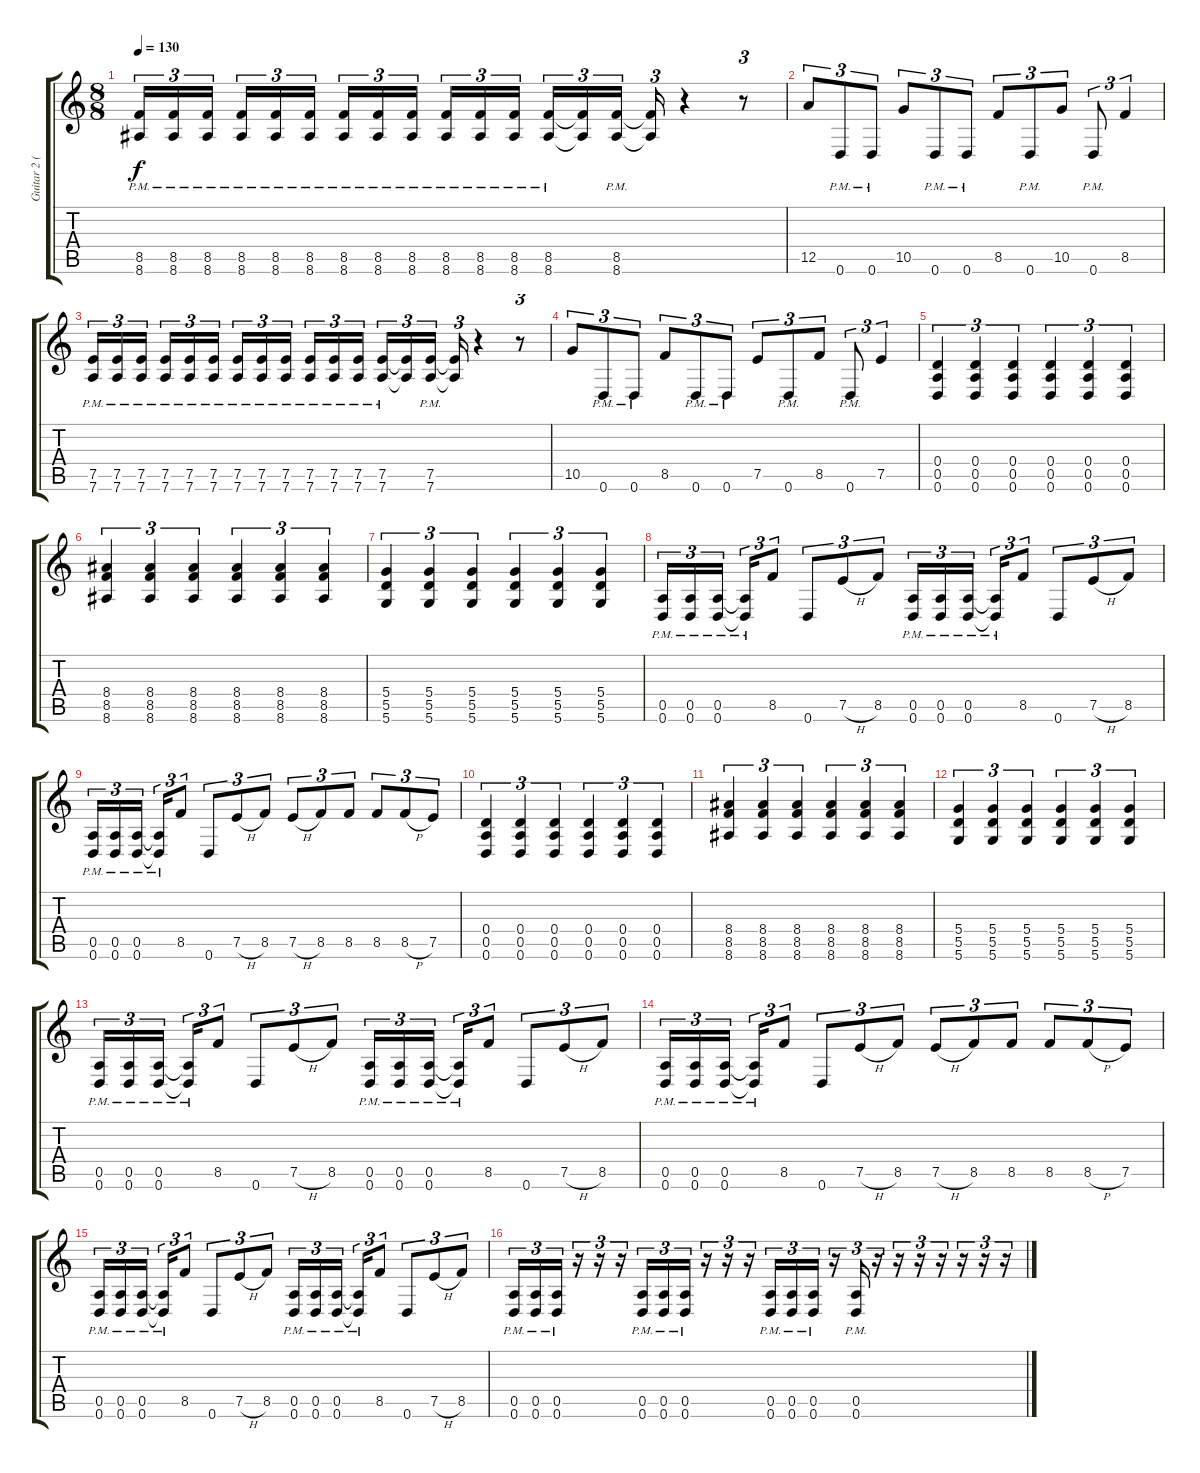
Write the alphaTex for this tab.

\track ("Guitar 2 (left speaker)" "Guitar 2 (") {instrument distortionguitar}
\staff {score tabs}
\tuning (E4 B3 G3 D3 A2 D2) {hide}
\ts (8 8)
\tempo 130
\clef g2
\ks c
(8.5{pm} 8.6{pm}).16{tu (3 2) dy f} (8.5{pm} 8.6{pm}).16{tu (3 2)} (8.5{pm} 8.6{pm}).16{tu (3 2)} (8.5{pm} 8.6{pm}).16{tu (3 2)} (8.5{pm} 8.6{pm}).16{tu (3 2)} (8.5{pm} 8.6{pm}).16{tu (3 2)} (8.5{pm} 8.6{pm}).16{tu (3 2)} (8.5{pm} 8.6{pm}).16{tu (3 2)} (8.5{pm} 8.6{pm}).16{tu (3 2)} (8.5{pm} 8.6{pm}).16{tu (3 2)} (8.5{pm} 8.6{pm}).16{tu (3 2)} (8.5{pm} 8.6{pm}).16{tu (3 2)} (8.5{pm} 8.6{pm}).16{tu (3 2)} (8.5{t} 8.6{t}).16{tu (3 2)} (8.5{pm} 8.6{pm}).16{tu (3 2)} (8.5{t} 8.6{t}).16{tu (3 2)} r.4 r.8{tu (3 2)} |
12.5.8{tu (3 2)} 0.6{pm}.8{tu (3 2)} 0.6{pm}.8{tu (3 2)} 10.5.8{tu (3 2)} 0.6{pm}.8{tu (3 2)} 0.6{pm}.8{tu (3 2)} 8.5.8{tu (3 2)} 0.6{pm}.8{tu (3 2)} 10.5.8{tu (3 2)} 0.6{pm}.8{tu (3 2)} 8.5.4{tu (3 2)} |
(7.5{pm} 7.6{pm}).16{tu (3 2)} (7.5{pm} 7.6{pm}).16{tu (3 2)} (7.5{pm} 7.6{pm}).16{tu (3 2)} (7.5{pm} 7.6{pm}).16{tu (3 2)} (7.5{pm} 7.6{pm}).16{tu (3 2)} (7.5{pm} 7.6{pm}).16{tu (3 2)} (7.5{pm} 7.6{pm}).16{tu (3 2)} (7.5{pm} 7.6{pm}).16{tu (3 2)} (7.5{pm} 7.6{pm}).16{tu (3 2)} (7.5{pm} 7.6{pm}).16{tu (3 2)} (7.5{pm} 7.6{pm}).16{tu (3 2)} (7.5{pm} 7.6{pm}).16{tu (3 2)} (7.5{pm} 7.6{pm}).16{tu (3 2)} (7.5{t} 7.6{t}).16{tu (3 2)} (7.5{pm} 7.6{pm}).16{tu (3 2)} (7.5{t} 7.6{t}).16{tu (3 2)} r.4 r.8{tu (3 2)} |
10.5.8{tu (3 2)} 0.6{pm}.8{tu (3 2)} 0.6{pm}.8{tu (3 2)} 8.5.8{tu (3 2)} 0.6{pm}.8{tu (3 2)} 0.6{pm}.8{tu (3 2)} 7.5.8{tu (3 2)} 0.6{pm}.8{tu (3 2)} 8.5.8{tu (3 2)} 0.6{pm}.8{tu (3 2)} 7.5.4{tu (3 2)} |
(0.4 0.5 0.6).4{tu (3 2)} (0.4 0.5 0.6).4{tu (3 2)} (0.4 0.5 0.6).4{tu (3 2)} (0.4 0.5 0.6).4{tu (3 2)} (0.4 0.5 0.6).4{tu (3 2)} (0.4 0.5 0.6).4{tu (3 2)} |
(8.4 8.5 8.6).4{tu (3 2)} (8.4 8.5 8.6).4{tu (3 2)} (8.4 8.5 8.6).4{tu (3 2)} (8.4 8.5 8.6).4{tu (3 2)} (8.4 8.5 8.6).4{tu (3 2)} (8.4 8.5 8.6).4{tu (3 2)} |
(5.4 5.5 5.6).4{tu (3 2)} (5.4 5.5 5.6).4{tu (3 2)} (5.4 5.5 5.6).4{tu (3 2)} (5.4 5.5 5.6).4{tu (3 2)} (5.4 5.5 5.6).4{tu (3 2)} (5.4 5.5 5.6).4{tu (3 2)} |
(0.5{pm} 0.6{pm}).16{tu (3 2)} (0.5{pm} 0.6{pm}).16{tu (3 2)} (0.5{pm} 0.6{pm}).16{tu (3 2)} (0.5{pm t} 0.6{pm t}).16{tu (3 2)} 8.5.8{tu (3 2)} 0.6.8{tu (3 2)} 7.5{h}.8{tu (3 2)} 8.5.8{tu (3 2)} (0.5{pm} 0.6{pm}).16{tu (3 2)} (0.5{pm} 0.6{pm}).16{tu (3 2)} (0.5{pm} 0.6{pm}).16{tu (3 2)} (0.5{pm t} 0.6{pm t}).16{tu (3 2)} 8.5.8{tu (3 2)} 0.6.8{tu (3 2)} 7.5{h}.8{tu (3 2)} 8.5.8{tu (3 2)} |
(0.5{pm} 0.6{pm}).16{tu (3 2)} (0.5{pm} 0.6{pm}).16{tu (3 2)} (0.5{pm} 0.6{pm}).16{tu (3 2)} (0.5{pm t} 0.6{pm t}).16{tu (3 2)} 8.5.8{tu (3 2)} 0.6.8{tu (3 2)} 7.5{h}.8{tu (3 2)} 8.5.8{tu (3 2)} 7.5{h}.8{tu (3 2)} 8.5.8{tu (3 2)} 8.5.8{tu (3 2)} 8.5.8{tu (3 2)} 8.5{h}.8{tu (3 2)} 7.5.8{tu (3 2)} |
(0.4 0.5 0.6).4{tu (3 2)} (0.4 0.5 0.6).4{tu (3 2)} (0.4 0.5 0.6).4{tu (3 2)} (0.4 0.5 0.6).4{tu (3 2)} (0.4 0.5 0.6).4{tu (3 2)} (0.4 0.5 0.6).4{tu (3 2)} |
(8.4 8.5 8.6).4{tu (3 2)} (8.4 8.5 8.6).4{tu (3 2)} (8.4 8.5 8.6).4{tu (3 2)} (8.4 8.5 8.6).4{tu (3 2)} (8.4 8.5 8.6).4{tu (3 2)} (8.4 8.5 8.6).4{tu (3 2)} |
(5.4 5.5 5.6).4{tu (3 2)} (5.4 5.5 5.6).4{tu (3 2)} (5.4 5.5 5.6).4{tu (3 2)} (5.4 5.5 5.6).4{tu (3 2)} (5.4 5.5 5.6).4{tu (3 2)} (5.4 5.5 5.6).4{tu (3 2)} |
(0.5{pm} 0.6{pm}).16{tu (3 2)} (0.5{pm} 0.6{pm}).16{tu (3 2)} (0.5{pm} 0.6{pm}).16{tu (3 2)} (0.5{pm t} 0.6{pm t}).16{tu (3 2)} 8.5.8{tu (3 2)} 0.6.8{tu (3 2)} 7.5{h}.8{tu (3 2)} 8.5.8{tu (3 2)} (0.5{pm} 0.6{pm}).16{tu (3 2)} (0.5{pm} 0.6{pm}).16{tu (3 2)} (0.5{pm} 0.6{pm}).16{tu (3 2)} (0.5{pm t} 0.6{pm t}).16{tu (3 2)} 8.5.8{tu (3 2)} 0.6.8{tu (3 2)} 7.5{h}.8{tu (3 2)} 8.5.8{tu (3 2)} |
(0.5{pm} 0.6{pm}).16{tu (3 2)} (0.5{pm} 0.6{pm}).16{tu (3 2)} (0.5{pm} 0.6{pm}).16{tu (3 2)} (0.5{pm t} 0.6{pm t}).16{tu (3 2)} 8.5.8{tu (3 2)} 0.6.8{tu (3 2)} 7.5{h}.8{tu (3 2)} 8.5.8{tu (3 2)} 7.5{h}.8{tu (3 2)} 8.5.8{tu (3 2)} 8.5.8{tu (3 2)} 8.5.8{tu (3 2)} 8.5{h}.8{tu (3 2)} 7.5.8{tu (3 2)} |
(0.5{pm} 0.6{pm}).16{tu (3 2)} (0.5{pm} 0.6{pm}).16{tu (3 2)} (0.5{pm} 0.6{pm}).16{tu (3 2)} (0.5{pm t} 0.6{pm t}).16{tu (3 2)} 8.5.8{tu (3 2)} 0.6.8{tu (3 2)} 7.5{h}.8{tu (3 2)} 8.5.8{tu (3 2)} (0.5{pm} 0.6{pm}).16{tu (3 2)} (0.5{pm} 0.6{pm}).16{tu (3 2)} (0.5{pm} 0.6{pm}).16{tu (3 2)} (0.5{pm t} 0.6{pm t}).16{tu (3 2)} 8.5.8{tu (3 2)} 0.6.8{tu (3 2)} 7.5{h}.8{tu (3 2)} 8.5.8{tu (3 2)} |
(0.5{pm} 0.6{pm}).16{tu (3 2)} (0.5{pm} 0.6{pm}).16{tu (3 2)} (0.5{pm} 0.6{pm}).16{tu (3 2)} r.16{tu (3 2)} r.16{tu (3 2)} r.16{tu (3 2)} (0.5{pm} 0.6{pm}).16{tu (3 2)} (0.5{pm} 0.6{pm}).16{tu (3 2)} (0.5{pm} 0.6{pm}).16{tu (3 2)} r.16{tu (3 2)} r.16{tu (3 2)} r.16{tu (3 2)} (0.5{pm} 0.6{pm}).16{tu (3 2)} (0.5{pm} 0.6{pm}).16{tu (3 2)} (0.5{pm} 0.6{pm}).16{tu (3 2)} r.16{tu (3 2)} (0.5{pm} 0.6{pm}).16{tu (3 2)} r.16{tu (3 2)} r.16{tu (3 2)} r.16{tu (3 2)} r.16{tu (3 2)} r.16{tu (3 2)} r.16{tu (3 2)} r.16{tu (3 2)}
